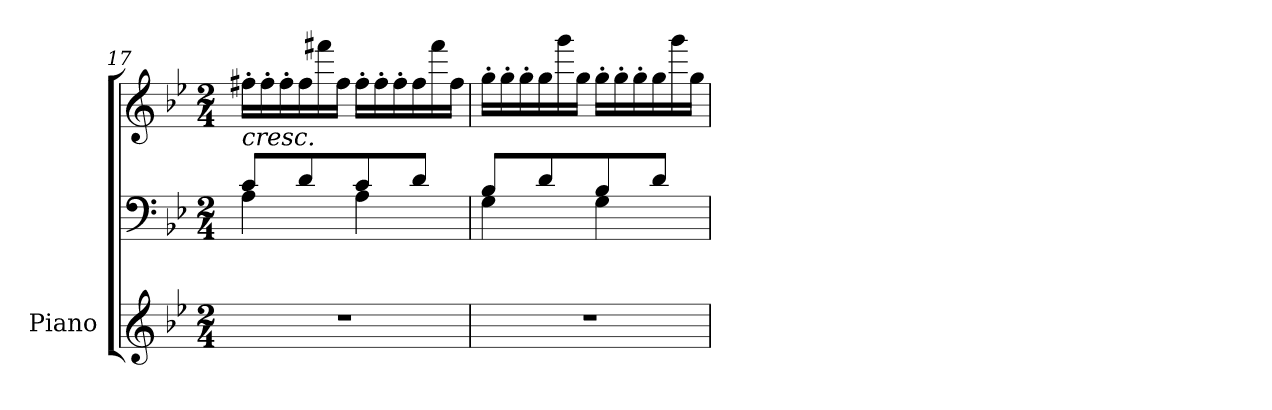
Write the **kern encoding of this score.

**kern	**kern	**kern
*part1	*part1	*part1
*staff3	*staff2	*staff1
*I"Piano	*	*
*I'Pno	*	*
*clefG2	*clefF4	*clefG2
*k[b-e-]	*k[b-e-]	*k[b-e-]
*M2/4	*M2/4	*M2/4
=17	=17	=17
*	*^	*
*	*	*	*Xtuplet
!	!	!	!LO:TX:b:i:t=cresc.
2r	8c/L	4A<\	24ff#X'\LL
.	.	.	24ff#'\
.	.	.	24ff#'\
.	8d/	.	24ff#\
.	.	.	24fff#X\
.	.	.	24ff#\JJ
.	8c/	4A\	24ff#'\LL
.	.	.	24ff#'\
.	.	.	24ff#'\
.	8d/J	.	24ff#\
.	.	.	24fff#\
.	.	.	24ff#\JJ
!!LO:PB:g=z
=18	=18	=18	=18
2r	8B-/L	4G\	24gg'\LL
.	.	.	24gg'\
.	.	.	24gg'\
.	8d/	.	24gg\
.	.	.	24ggg\
.	.	.	24gg\JJ
.	8B-/	4G\	24gg'\LL
.	.	.	24gg'\
.	.	.	24gg'\
.	8d/J	.	24gg\
.	.	.	24ggg\
.	.	.	24gg\JJ
*	*v	*v	*
=	=	=
*-	*-	*-
